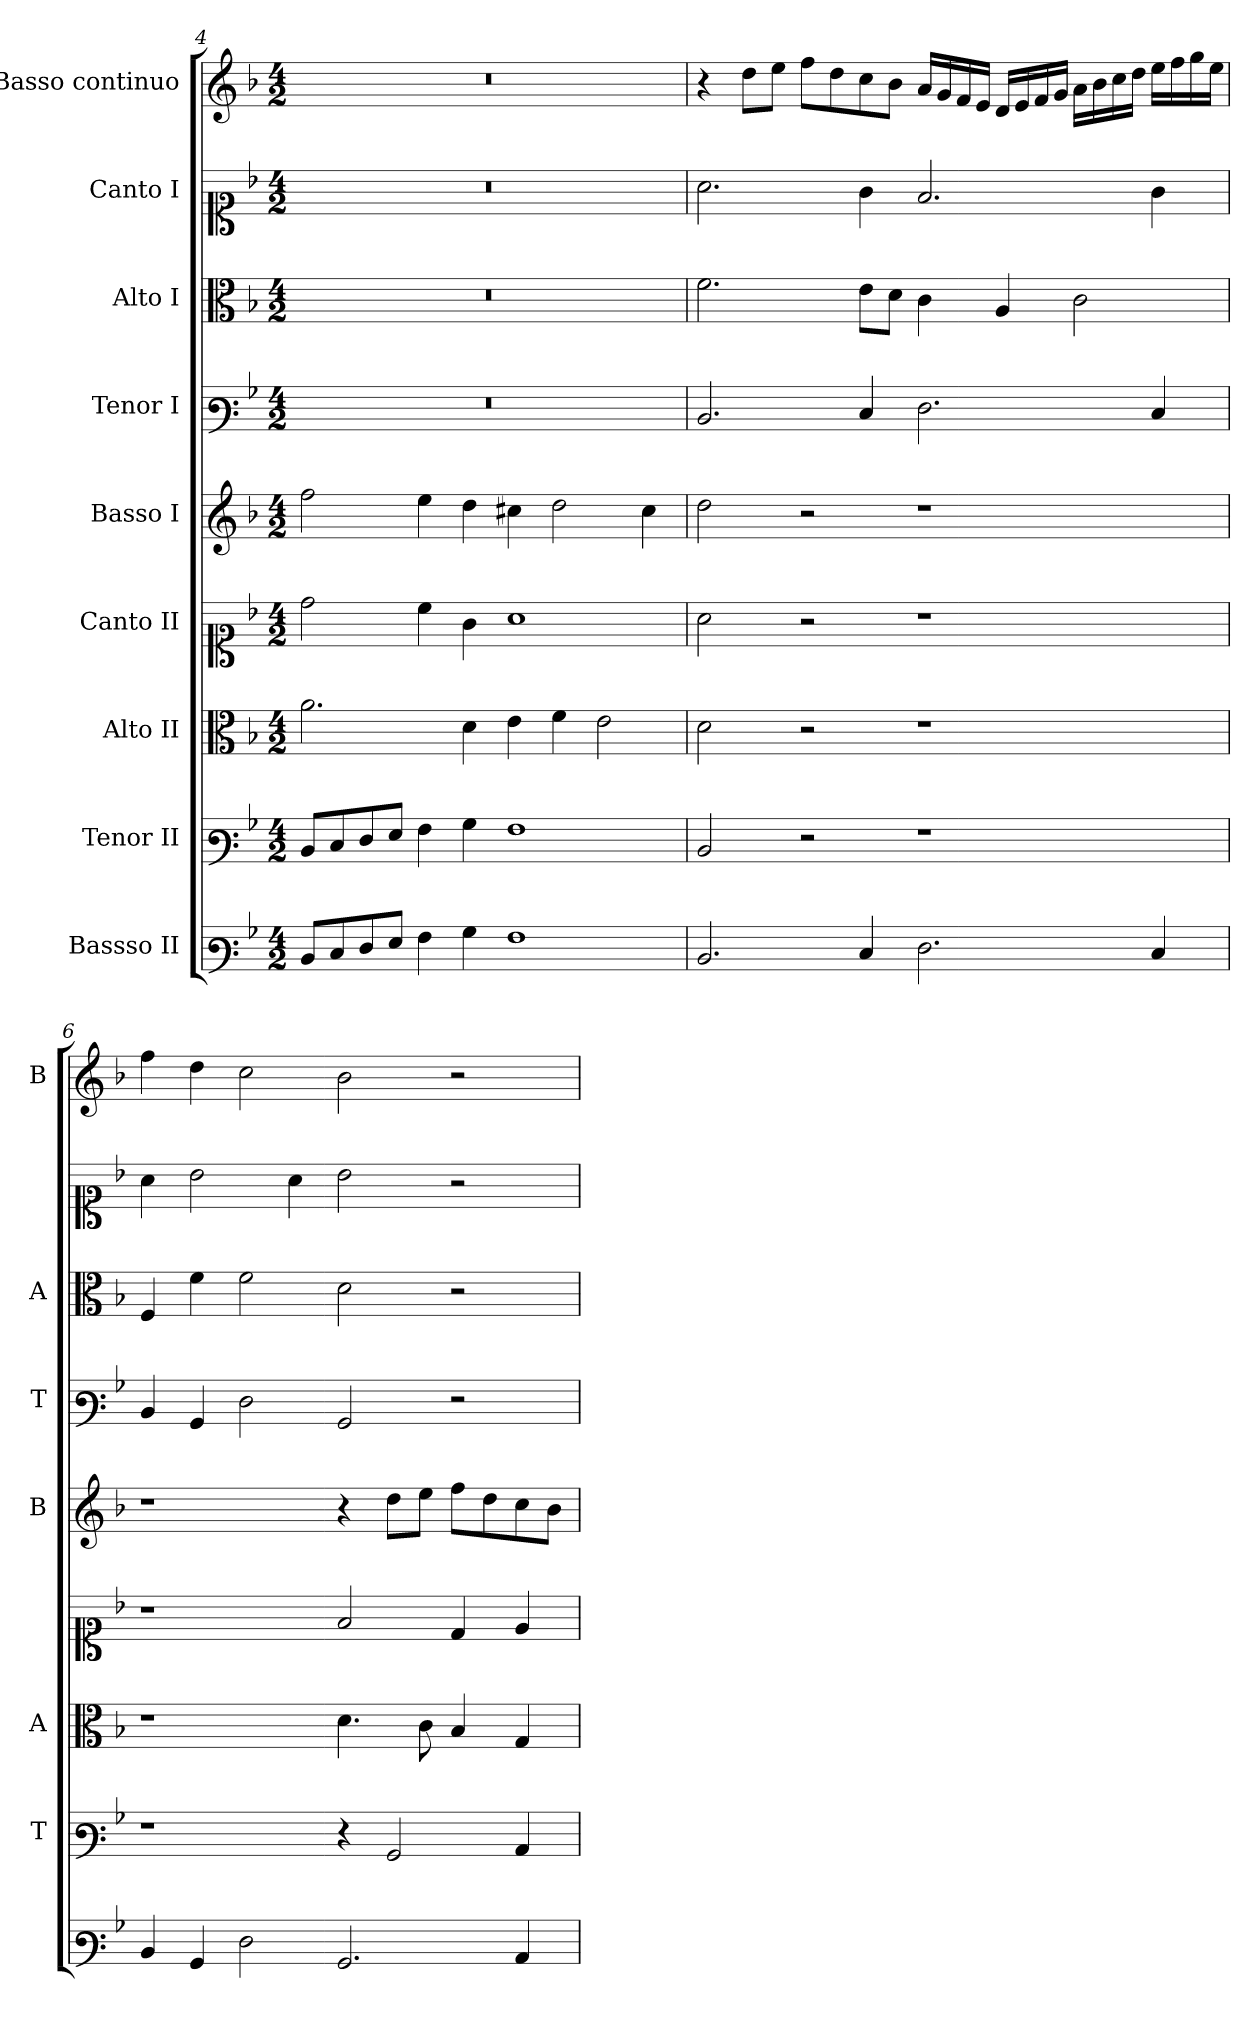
**kern	**kern	**kern	**kern	**kern	**kern	**kern	**kern	**kern
*part9	*part8	*part7	*part6	*part5	*part4	*part3	*part2	*part1
*staff9	*staff8	*staff7	*staff6	*staff5	*staff4	*staff3	*staff2	*staff1
*I"Bassso II	*I"Tenor II	*I"Alto II	*I"Canto II	*I"Basso I	*I"Tenor I	*I"Alto I	*I"Canto I	*I"Basso continuo
*	*I'T	*I'A	*	*I'B	*I'T	*I'A	*	*I'B
!!LO:LB:g=z
*clefF3	*clefF3	*clefC3	*clefC1	*clefG2	*clefF3	*clefC3	*clefC1	*clefG2
*k[b-]	*k[b-]	*k[b-]	*k[b-]	*k[b-]	*k[b-]	*k[b-]	*k[b-]	*k[b-]
*F:	*F:	*F:	*F:	*F:	*F:	*F:	*F:	*F:
*M4/2	*M4/2	*M4/2	*M4/2	*M4/2	*M4/2	*M4/2	*M4/2	*M4/2
=4	=4	=4	=4	=4	=4	=4	=4	=4
8DL	8DL	2.a	2dd	2ff	0r	0r	0r	0r
8E	8E	.	.	.	.	.	.	.
8F	8F	.	.	.	.	.	.	.
8GJ	8GJ	.	.	.	.	.	.	.
4A	4A	.	4cc	4ee	.	.	.	.
4B-	4B-	4d	4g	4dd	.	.	.	.
1A	1A	4e	1a	4cc#X	.	.	.	.
.	.	4f	.	2dd	.	.	.	.
.	.	2e	.	.	.	.	.	.
.	.	.	.	4cc#	.	.	.	.
=5	=5	=5	=5	=5	=5	=5	=5	=5
2.D	2D	2d	2a	2dd	2.D	2.f	2.a	4r
.	.	.	.	.	.	.	.	8ddL
.	.	.	.	.	.	.	.	8eeJ
.	2r	2r	2r	2r	.	.	.	8ffL
.	.	.	.	.	.	.	.	8dd
4E	.	.	.	.	4E	8eL	4g	8cc
.	.	.	.	.	.	8dJ	.	8b-J
2.F	1r	1r	1r	1r	2.F	4c	2.f	16aLL
.	.	.	.	.	.	.	.	16g
.	.	.	.	.	.	.	.	16f
.	.	.	.	.	.	.	.	16eJJ
.	.	.	.	.	.	4A	.	16dLL
.	.	.	.	.	.	.	.	16e
.	.	.	.	.	.	.	.	16f
.	.	.	.	.	.	.	.	16gJJ
.	.	.	.	.	.	2c	.	16aLL
.	.	.	.	.	.	.	.	16b-
.	.	.	.	.	.	.	.	16cc
.	.	.	.	.	.	.	.	16ddJJ
4E	.	.	.	.	4E	.	4g	16eeLL
.	.	.	.	.	.	.	.	16ff
.	.	.	.	.	.	.	.	16gg
.	.	.	.	.	.	.	.	16eeJJ
!!LO:PB:g=z
=6	=6	=6	=6	=6	=6	=6	=6	=6
4D	1r	1r	1r	1r	4D	4F	4a	4ff
4BB-	.	.	.	.	4BB-	4f	2b-	4dd
2F	.	.	.	.	2F	2f	.	2cc
.	.	.	.	.	.	.	4a	.
2.BB-	4r	4.d	2f	4r	2BB-	2d	2b-	2b-
.	2BB-	.	.	8ddL	.	.	.	.
.	.	8c	.	8eeJ	.	.	.	.
.	.	4B-	4d	8ffL	2r	2r	2r	2r
.	.	.	.	8dd	.	.	.	.
4C	4C	4G	4e	8cc	.	.	.	.
.	.	.	.	8b-J	.	.	.	.
=	=	=	=	=	=	=	=	=
*-	*-	*-	*-	*-	*-	*-	*-	*-
